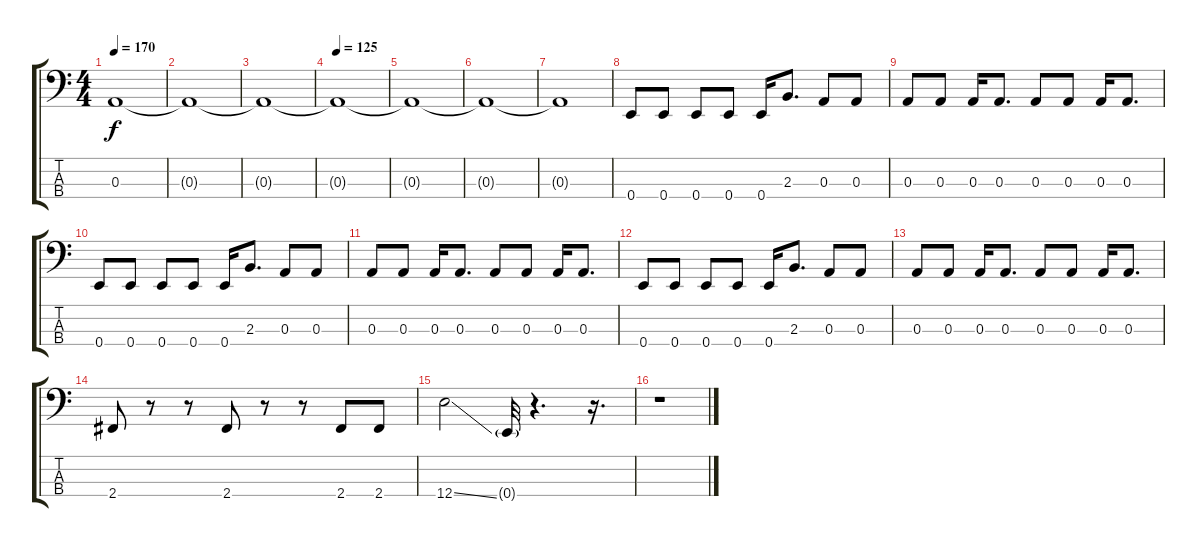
\track "" {instrument electricbasspick}
\staff {score tabs}
\tuning (G2 D2 A1 E1) {hide}
\ts (4 4)
\tempo 170
\clef f4
\ks c
0.3{t}.1{dy f} |
0.3{t}.1 |
0.3{t}.1 |
\tempo 125
0.3{t}.1 |
0.3{t}.1 |
0.3{t}.1 |
0.3{t}.1 |
0.4.8 0.4.8 0.4.8 0.4.8 0.4.16 2.3.8{d} 0.3.8 0.3.8 |
0.3.8 0.3.8 0.3.16 0.3.8{d} 0.3.8 0.3.8 0.3.16 0.3.8{d} |
0.4.8 0.4.8 0.4.8 0.4.8 0.4.16 2.3.8{d} 0.3.8 0.3.8 |
0.3.8 0.3.8 0.3.16 0.3.8{d} 0.3.8 0.3.8 0.3.16 0.3.8{d} |
0.4.8 0.4.8 0.4.8 0.4.8 0.4.16 2.3.8{d} 0.3.8 0.3.8 |
0.3.8 0.3.8 0.3.16 0.3.8{d} 0.3.8 0.3.8 0.3.16 0.3.8{d} |
2.4.8 r.8 r.8 2.4.8 r.8 r.8 2.4.8 2.4.8 |
12.4{ss}.2 0.4{g}.32 r.4{d} r.16{d} |
r.1
